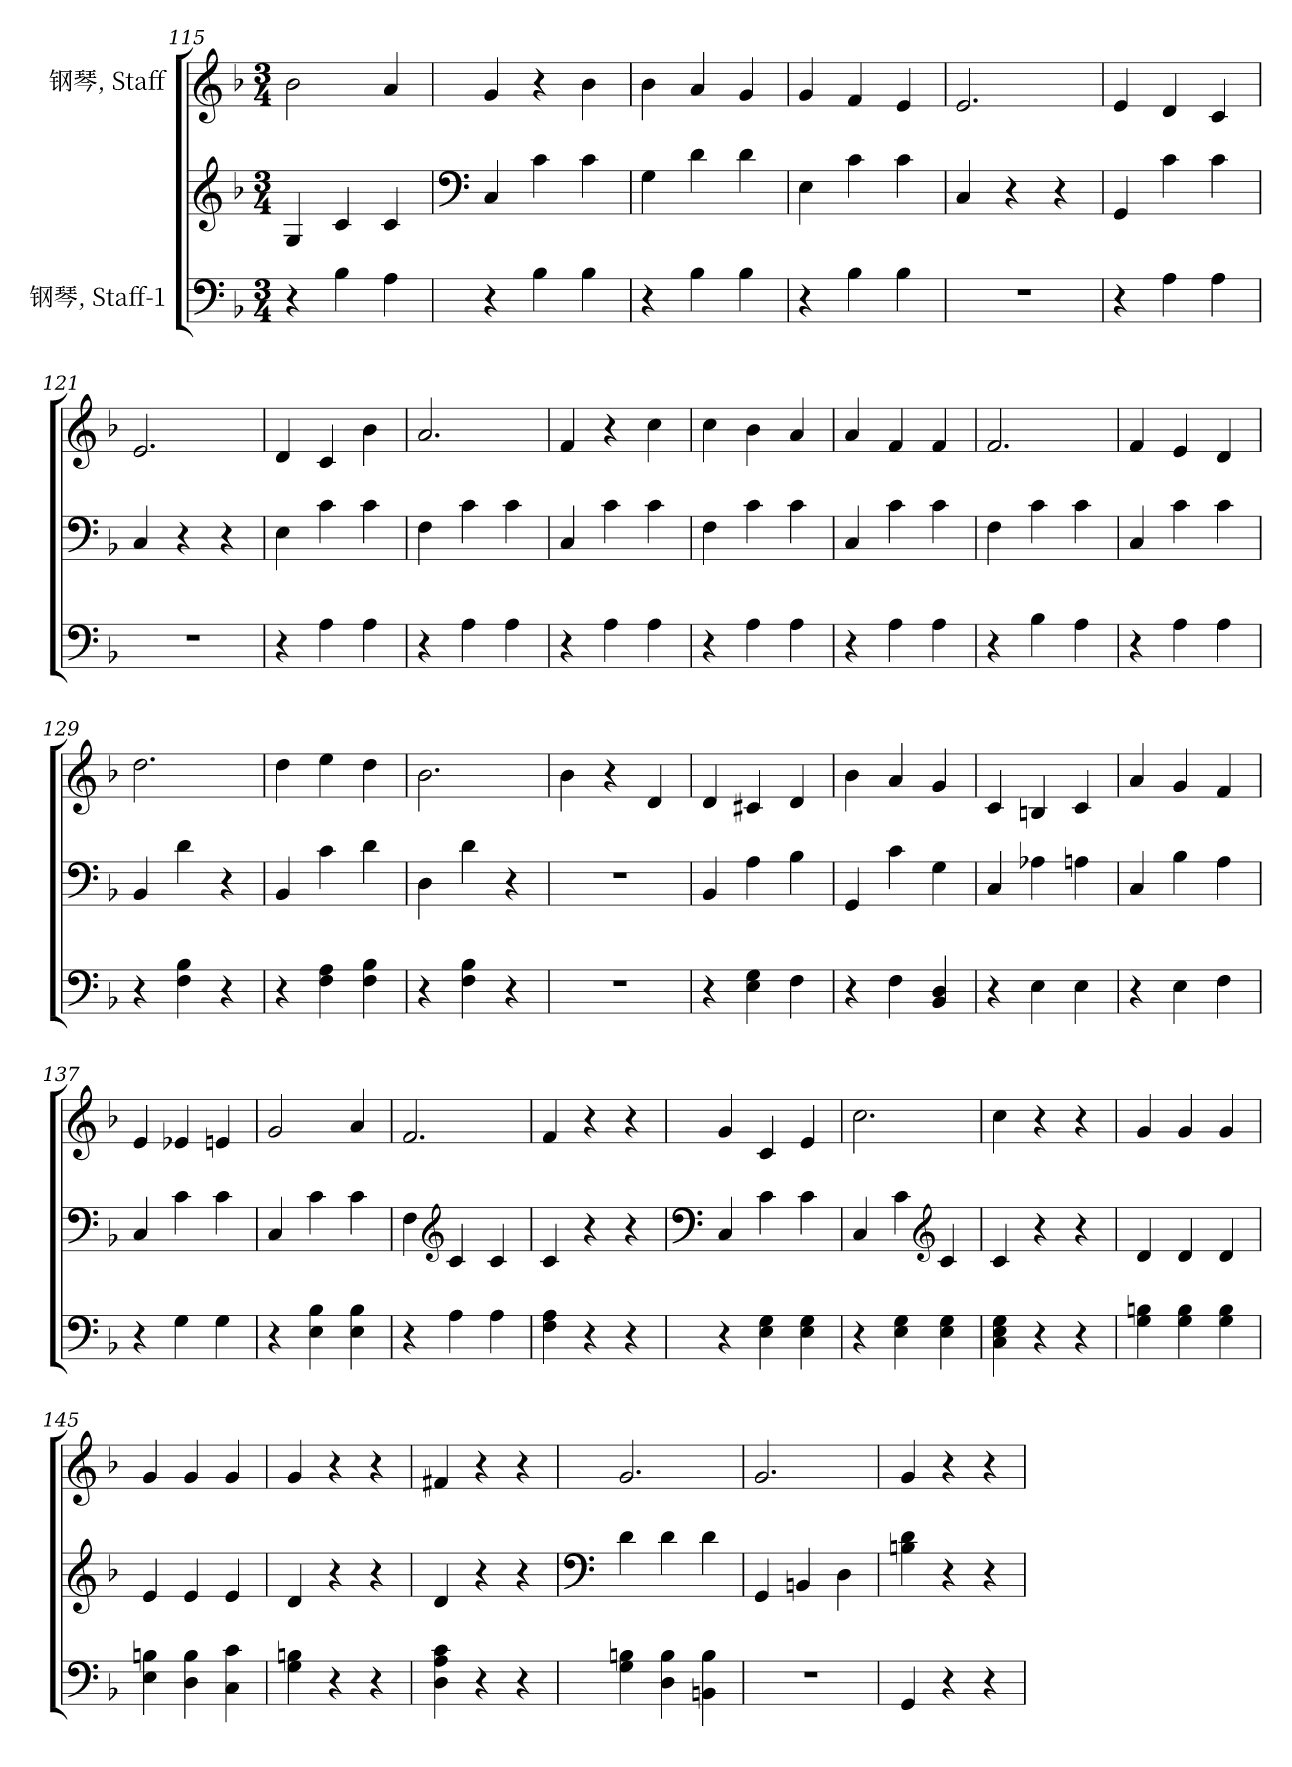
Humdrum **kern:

**kern	**kern	**kern
*part2	*part2	*part1
*staff3	*staff2	*staff1
*I"钢琴, Staff-1	*	*I"钢琴, Staff
*clefF4	*clefG2	*clefG2
*k[b-]	*k[b-]	*k[b-]
*M3/4	*M3/4	*M3/4
=115	=115	=115
4r	4G/	2b-\
4B-\	4c/	.
4A\	4c/	4a/
=116	=116	=116
*	*clefF4	*
4r	4C/	4g/
4B-\	4c\	4r
4B-\	4c\	4b-\
=117	=117	=117
4r	4G\	4b-\
4B-\	4d\	4a/
4B-\	4d\	4g/
=118	=118	=118
4r	4E\	4g/
4B-\	4c\	4f/
4B-\	4c\	4e/
!!LO:PB:g=z
=119	=119	=119
2.r	4C/	2.e/
.	4r	.
.	4r	.
=120	=120	=120
4r	4GG/	4e/
4A\	4c\	4d/
4A\	4c\	4c/
=121	=121	=121
2.r	4C/	2.e/
.	4r	.
.	4r	.
=122	=122	=122
4r	4E\	4d/
4A\	4c\	4c/
4A\	4c\	4b-\
=123	=123	=123
4r	4F\	2.a/
4A\	4c\	.
4A\	4c\	.
=124	=124	=124
4r	4C/	4f/
4A\	4c\	4r
4A\	4c\	4cc\
=125	=125	=125
4r	4F\	4cc\
4A\	4c\	4b-\
4A\	4c\	4a/
=126	=126	=126
4r	4C/	4a/
4A\	4c\	4f/
4A\	4c\	4f/
=127	=127	=127
4r	4F\	2.f/
4B-\	4c\	.
4A\	4c\	.
!!LO:LB:g=z
=128	=128	=128
4r	4C/	4f/
4A\	4c\	4e/
4A\	4c\	4d/
=129	=129	=129
4r	4BB-/	2.dd\
4F\ 4B-\	4d\	.
4r	4r	.
=130	=130	=130
4r	4BB-/	4dd\
4F\ 4A\	4c\	4ee\
4F\ 4B-\	4d\	4dd\
=131	=131	=131
4r	4D\	2.b-\
4F\ 4B-\	4d\	.
4r	4r	.
=132	=132	=132
2.r	2.r	4b-\
.	.	4r
.	.	4d/
=133	=133	=133
4r	4BB-/	4d/
4E\ 4G\	4A\	4c#X/
4F\	4B-\	4d/
=134	=134	=134
4r	4GG/	4b-\
4F\	4c\	4a/
4BB-/ 4D/	4G\	4g/
=135	=135	=135
4r	4C/	4c/
4E\	4A-X\	4Bn/
4E\	4An\	4c/
=136	=136	=136
4r	4C/	4a/
4E\	4B-\	4g/
4F\	4A\	4f/
!!LO:LB:g=z
=137	=137	=137
4r	4C/	4e/
4G\	4c\	4e-X/
4G\	4c\	4en/
=138	=138	=138
4r	4C/	2g/
4E\ 4B-\	4c\	.
4E\ 4B-\	4c\	4a/
=139	=139	=139
4r	4F\	2.f/
*	*clefG2	*
4A\	4c/	.
4A\	4c/	.
=140	=140	=140
4F\ 4A\	4c/	4f/
4r	4r	4r
4r	4r	4r
=141	=141	=141
*	*clefF4	*
4r	4C/	4g/
4E\ 4G\	4c\	4c/
4E\ 4G\	4c\	4e/
=142	=142	=142
4r	4C/	2.cc\
4E\ 4G\	4c\	.
*	*clefG2	*
4E\ 4G\	4c/	.
=143	=143	=143
4C\ 4E\ 4G\	4c/	4cc\
4r	4r	4r
4r	4r	4r
=144	=144	=144
4G\ 4Bn\	4d/	4g/
4G\ 4B\	4d/	4g/
4G\ 4B\	4d/	4g/
!!LO:LB:g=z
=145	=145	=145
4E\ 4Bn\	4e/	4g/
4D\ 4B\	4e/	4g/
4C\ 4c\	4e/	4g/
=146	=146	=146
4G\ 4Bn\	4d/	4g/
4r	4r	4r
4r	4r	4r
=147	=147	=147
4D\ 4A\ 4c\	4d/	4f#X/
4r	4r	4r
4r	4r	4r
=148	=148	=148
*	*clefF4	*
4G\ 4Bn\	4d\	2.g/
4D\ 4B\	4d\	.
4BBn\ 4B\	4d\	.
=149	=149	=149
2.r	4GG/	2.g/
.	4BBn/	.
.	4D\	.
=150	=150	=150
4GG/	4Bn\ 4d\	4g/
4r	4r	4r
4r	4r	4r
=	=	=
*-	*-	*-
